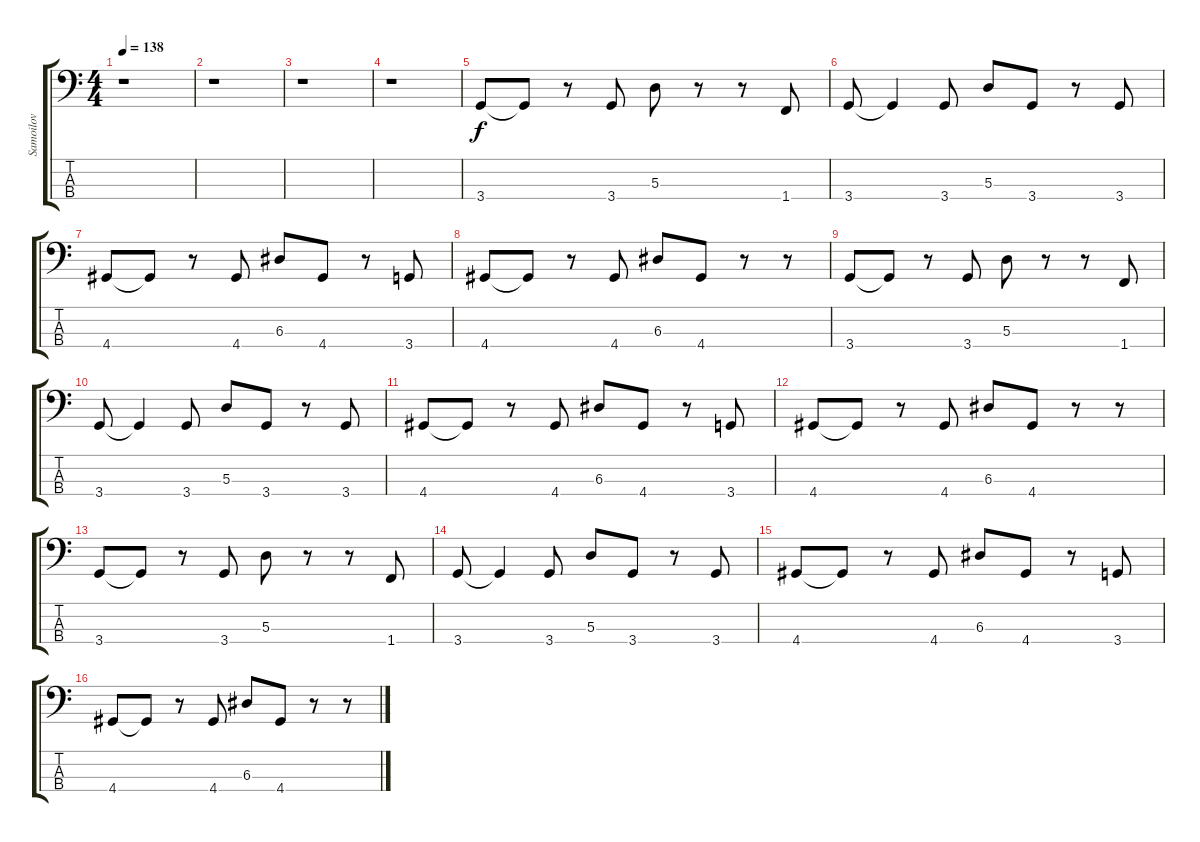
\track ("Samoilov" "Samoilov") {instrument electricbassfinger}
\staff {score tabs}
\tuning (G2 D2 A1 E1) {hide}
\ts (4 4)
\tempo 138
\clef f4
\ks c
r.1{dy f instrument electricbassfinger} |
r.1 |
r.1 |
r.1 |
3.4.8 3.4{t}.8 r.8 3.4.8 5.3.8 r.8 r.8 1.4.8 |
3.4.8 3.4{t}.4 3.4.8 5.3.8 3.4.8 r.8 3.4.8 |
4.4.8 4.4{t}.8 r.8 4.4.8 6.3.8 4.4.8 r.8 3.4.8 |
4.4.8 4.4{t}.8 r.8 4.4.8 6.3.8 4.4.8 r.8 r.8 |
3.4.8 3.4{t}.8 r.8 3.4.8 5.3.8 r.8 r.8 1.4.8 |
3.4.8 3.4{t}.4 3.4.8 5.3.8 3.4.8 r.8 3.4.8 |
4.4.8 4.4{t}.8 r.8 4.4.8 6.3.8 4.4.8 r.8 3.4.8 |
4.4.8 4.4{t}.8 r.8 4.4.8 6.3.8 4.4.8 r.8 r.8 |
3.4.8 3.4{t}.8 r.8 3.4.8 5.3.8 r.8 r.8 1.4.8 |
3.4.8 3.4{t}.4 3.4.8 5.3.8 3.4.8 r.8 3.4.8 |
4.4.8 4.4{t}.8 r.8 4.4.8 6.3.8 4.4.8 r.8 3.4.8 |
4.4.8 4.4{t}.8 r.8 4.4.8 6.3.8 4.4.8 r.8 r.8
